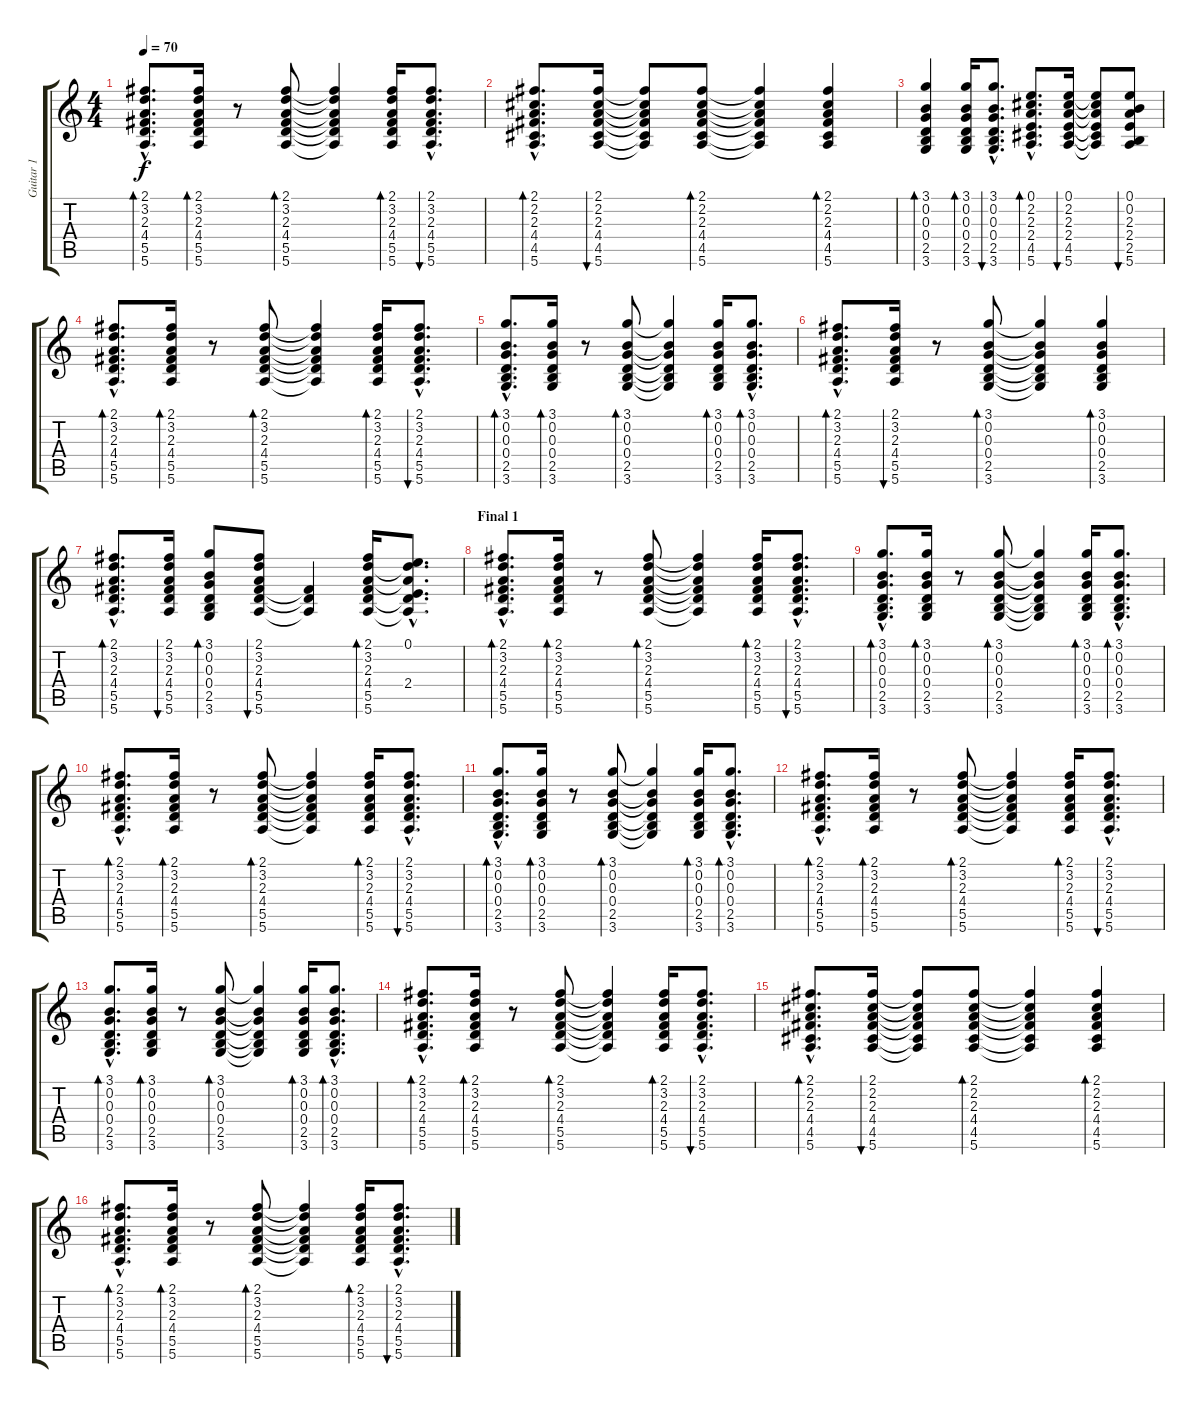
\track ("Guitar 1" "Guitar 1") {instrument acousticguitarsteel}
\staff {score tabs}
\tuning (E4 B3 G3 D3 A2 E2) {hide}
\ts (4 4)
\tempo 70
\clef g2
\ks c
(2.1{hac} 3.2{hac} 2.3{hac} 4.4{hac} 5.5{hac} 5.6{hac}).8{d bd 60 dy f} (2.1 3.2 2.3 4.4 5.5 5.6).16{bd 60} r.8 (2.1 3.2 2.3 4.4 5.5 5.6).8{bd 60} (2.1{t} 3.2{t} 2.3{t} 4.4{t} 5.5{t} 5.6{t}).4 (2.1 3.2 2.3 4.4 5.5 5.6).16{bd 60} (2.1{hac} 3.2{hac} 2.3{hac} 4.4{hac} 5.5{hac} 5.6{hac}).8{d bu 60} |
(2.1{hac} 2.2{hac} 2.3{hac} 4.4{hac} 4.5{hac} 5.6{hac}).8{d bd 60} (2.1 2.2 2.3 4.4 4.5 5.6).16{bu 60} (2.1{t} 2.2{t} 2.3{t} 4.4{t} 4.5{t} 5.6{t}).8 (2.1 2.2 2.3 4.4 4.5 5.6).8{bd 60} (2.1{t} 2.2{t} 2.3{t} 4.4{t} 4.5{t} 5.6{t}).4 (2.1 2.2 2.3 4.4 4.5 5.6).4{bd 60} |
(3.1 0.2 0.3 0.4 2.5 3.6).4{bd 60} (3.1 0.2 0.3 0.4 2.5 3.6).16{bd 60} (3.1{hac} 0.2{hac} 0.3{hac} 0.4{hac} 2.5{hac} 3.6{hac}).8{d bu 60} (0.1{hac} 2.2{hac} 2.3{hac} 2.4{hac} 4.5{hac} 5.6{hac}).8{d bd 60} (0.1 2.2 2.3 2.4 4.5 5.6).16{bu 60} (0.1{t} 2.2{t} 2.3{t} 2.4{t} 4.5{t} 5.6{t}).8 (0.1 0.2 2.3 2.4 2.5 5.6).8{bu 60} |
(2.1{hac} 3.2{hac} 2.3{hac} 4.4{hac} 5.5{hac} 5.6{hac}).8{d bd 60} (2.1 3.2 2.3 4.4 5.5 5.6).16{bd 60} r.8 (2.1 3.2 2.3 4.4 5.5 5.6).8{bd 60} (2.1{t} 3.2{t} 2.3{t} 4.4{t} 5.5{t} 5.6{t}).4 (2.1 3.2 2.3 4.4 5.5 5.6).16{bd 60} (2.1{hac} 3.2{hac} 2.3{hac} 4.4{hac} 5.5{hac} 5.6{hac}).8{d bu 60} |
(3.1{hac} 0.2{hac} 0.3{hac} 0.4{hac} 2.5{hac} 3.6{hac}).8{d bd 60} (3.1 0.2 0.3 0.4 2.5 3.6).16{bd 60} r.8 (3.1 0.2 0.3 0.4 2.5 3.6).8{bd 60} (3.1{t} 0.2{t} 0.3{t} 0.4{t} 2.5{t} 3.6{t}).4 (3.1 0.2 0.3 0.4 2.5 3.6).16{bd 60} (3.1{hac} 0.2{hac} 0.3{hac} 0.4{hac} 2.5{hac} 3.6{hac}).8{d bd 60} |
(2.1{hac} 3.2{hac} 2.3{hac} 4.4{hac} 5.5{hac} 5.6{hac}).8{d bd 60} (2.1 3.2 2.3 4.4 5.5 5.6).16{bu 60} r.8 (3.1 0.2 0.3 0.4 2.5 3.6).8{bd 60} (3.1{t} 0.2{t} 0.3{t} 0.4{t} 2.5{t} 3.6{t}).4 (3.1 0.2 0.3 0.4 2.5 3.6).4{bd 60} |
(2.1{hac} 3.2{hac} 2.3{hac} 4.4{hac} 5.5{hac} 5.6{hac}).8{d bd 60} (2.1 3.2 2.3 4.4 5.5 5.6).16{bu 60} (3.1 0.2 0.3 0.4 2.5 3.6).8{bd 60} (2.1 3.2 2.3 4.4 5.5 5.6).8{bu 60} (4.4{t} 5.5{t} 5.6{t}).4 (2.1 3.2 2.3 4.4 5.5 5.6).16{bd 60} (0.1{hac} 3.2{hac t} 2.3{hac t} 2.4{hac} 5.5{hac t} 5.6{hac t}).8{d} |
\section ("" "Final 1")
(2.1{hac} 3.2{hac} 2.3{hac} 4.4{hac} 5.5{hac} 5.6{hac}).8{d bd 60} (2.1 3.2 2.3 4.4 5.5 5.6).16{bd 60} r.8 (2.1 3.2 2.3 4.4 5.5 5.6).8{bd 60} (2.1{t} 3.2{t} 2.3{t} 4.4{t} 5.5{t} 5.6{t}).4 (2.1 3.2 2.3 4.4 5.5 5.6).16{bd 60} (2.1{hac} 3.2{hac} 2.3{hac} 4.4{hac} 5.5{hac} 5.6{hac}).8{d bu 60} |
(3.1{hac} 0.2{hac} 0.3{hac} 0.4{hac} 2.5{hac} 3.6{hac}).8{d bd 60} (3.1 0.2 0.3 0.4 2.5 3.6).16{bd 60} r.8 (3.1 0.2 0.3 0.4 2.5 3.6).8{bd 60} (3.1{t} 0.2{t} 0.3{t} 0.4{t} 2.5{t} 3.6{t}).4 (3.1 0.2 0.3 0.4 2.5 3.6).16{bd 60} (3.1{hac} 0.2{hac} 0.3{hac} 0.4{hac} 2.5{hac} 3.6{hac}).8{d bd 60} |
(2.1{hac} 3.2{hac} 2.3{hac} 4.4{hac} 5.5{hac} 5.6{hac}).8{d bd 60} (2.1 3.2 2.3 4.4 5.5 5.6).16{bd 60} r.8 (2.1 3.2 2.3 4.4 5.5 5.6).8{bd 60} (2.1{t} 3.2{t} 2.3{t} 4.4{t} 5.5{t} 5.6{t}).4 (2.1 3.2 2.3 4.4 5.5 5.6).16{bd 60} (2.1{hac} 3.2{hac} 2.3{hac} 4.4{hac} 5.5{hac} 5.6{hac}).8{d bu 60} |
(3.1{hac} 0.2{hac} 0.3{hac} 0.4{hac} 2.5{hac} 3.6{hac}).8{d bd 60} (3.1 0.2 0.3 0.4 2.5 3.6).16{bd 60} r.8 (3.1 0.2 0.3 0.4 2.5 3.6).8{bd 60} (3.1{t} 0.2{t} 0.3{t} 0.4{t} 2.5{t} 3.6{t}).4 (3.1 0.2 0.3 0.4 2.5 3.6).16{bd 60} (3.1{hac} 0.2{hac} 0.3{hac} 0.4{hac} 2.5{hac} 3.6{hac}).8{d bd 60} |
(2.1{hac} 3.2{hac} 2.3{hac} 4.4{hac} 5.5{hac} 5.6{hac}).8{d bd 60} (2.1 3.2 2.3 4.4 5.5 5.6).16{bd 60} r.8 (2.1 3.2 2.3 4.4 5.5 5.6).8{bd 60} (2.1{t} 3.2{t} 2.3{t} 4.4{t} 5.5{t} 5.6{t}).4 (2.1 3.2 2.3 4.4 5.5 5.6).16{bd 60} (2.1{hac} 3.2{hac} 2.3{hac} 4.4{hac} 5.5{hac} 5.6{hac}).8{d bu 60} |
(3.1{hac} 0.2{hac} 0.3{hac} 0.4{hac} 2.5{hac} 3.6{hac}).8{d bd 60} (3.1 0.2 0.3 0.4 2.5 3.6).16{bd 60} r.8 (3.1 0.2 0.3 0.4 2.5 3.6).8{bd 60} (3.1{t} 0.2{t} 0.3{t} 0.4{t} 2.5{t} 3.6{t}).4 (3.1 0.2 0.3 0.4 2.5 3.6).16{bd 60} (3.1{hac} 0.2{hac} 0.3{hac} 0.4{hac} 2.5{hac} 3.6{hac}).8{d bd 60} |
(2.1{hac} 3.2{hac} 2.3{hac} 4.4{hac} 5.5{hac} 5.6{hac}).8{d bd 60} (2.1 3.2 2.3 4.4 5.5 5.6).16{bd 60} r.8 (2.1 3.2 2.3 4.4 5.5 5.6).8{bd 60} (2.1{t} 3.2{t} 2.3{t} 4.4{t} 5.5{t} 5.6{t}).4 (2.1 3.2 2.3 4.4 5.5 5.6).16{bd 60} (2.1{hac} 3.2{hac} 2.3{hac} 4.4{hac} 5.5{hac} 5.6{hac}).8{d bu 60} |
(2.1{hac} 2.2{hac} 2.3{hac} 4.4{hac} 4.5{hac} 5.6{hac}).8{d bd 60} (2.1 2.2 2.3 4.4 4.5 5.6).16{bu 60} (2.1{t} 2.2{t} 2.3{t} 4.4{t} 4.5{t} 5.6{t}).8 (2.1 2.2 2.3 4.4 4.5 5.6).8{bd 60} (2.1{t} 2.2{t} 2.3{t} 4.4{t} 4.5{t} 5.6{t}).4 (2.1 2.2 2.3 4.4 4.5 5.6).4{bd 60} |
(2.1{hac} 3.2{hac} 2.3{hac} 4.4{hac} 5.5{hac} 5.6{hac}).8{d bd 60} (2.1 3.2 2.3 4.4 5.5 5.6).16{bd 60} r.8 (2.1 3.2 2.3 4.4 5.5 5.6).8{bd 60} (2.1{t} 3.2{t} 2.3{t} 4.4{t} 5.5{t} 5.6{t}).4 (2.1 3.2 2.3 4.4 5.5 5.6).16{bd 60} (2.1{hac} 3.2{hac} 2.3{hac} 4.4{hac} 5.5{hac} 5.6{hac}).8{d bu 60}
